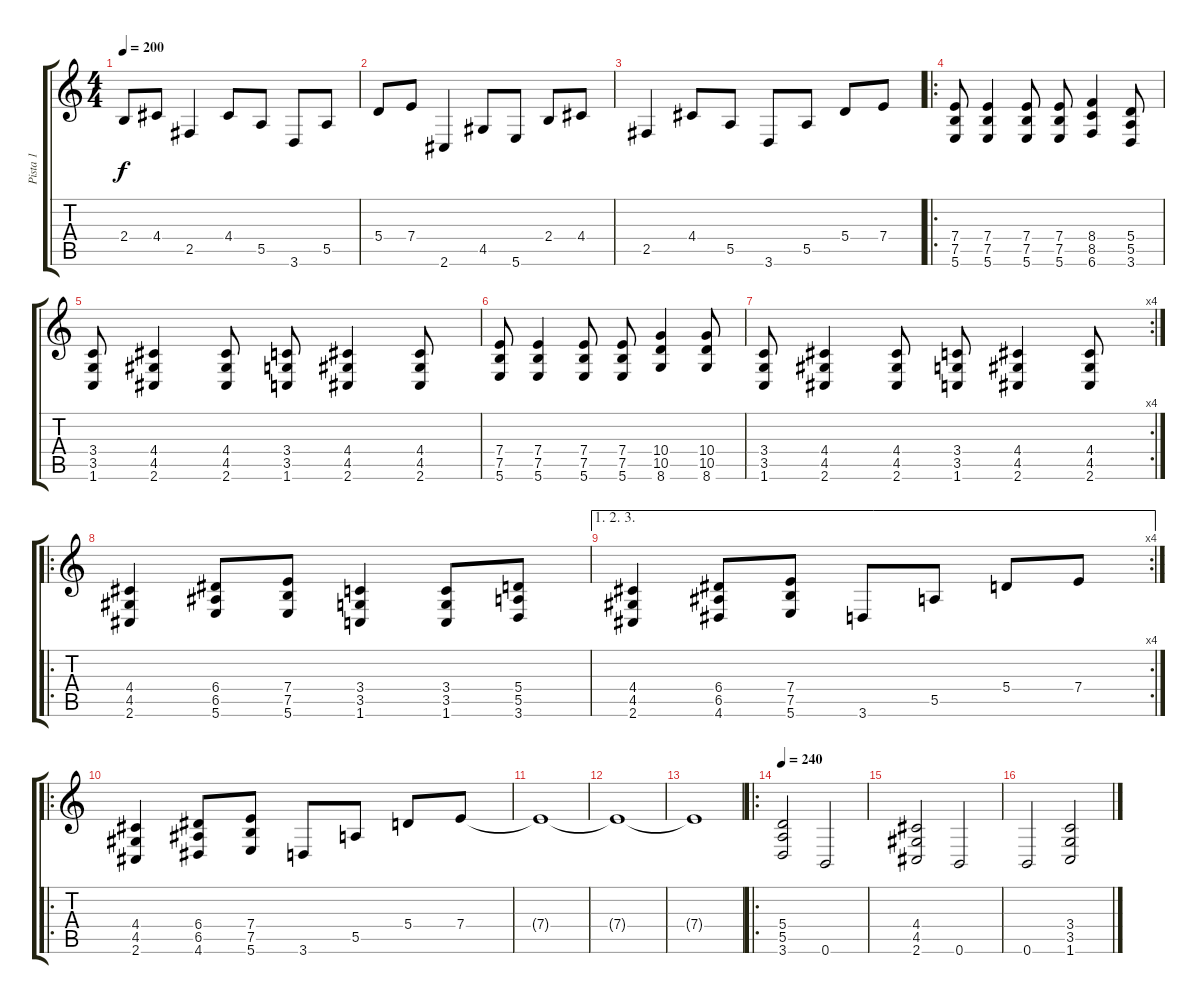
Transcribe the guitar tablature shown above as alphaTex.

\track ("Pista 1" "Pista 1") {instrument distortionguitar}
\staff {score tabs}
\tuning (B3 Gb3 D3 A2 E2 B1) {hide}
\ts (4 4)
\tempo 200
\clef g2
\ks c
2.4.8{dy f} 4.4.8 2.5.4 4.4.8 5.5.8 3.6.8 5.5.8 |
5.4.8 7.4.8 2.6.4 4.5.8 5.6.8 2.4.8 4.4.8 |
2.5.4 4.4.8 5.5.8 3.6.8 5.5.8 5.4.8 7.4.8 |
\ro
(7.4 7.5 5.6).8 (7.4 7.5 5.6).4 (7.4 7.5 5.6).8 (7.4 7.5 5.6).8 (8.4 8.5 6.6).4 (5.4 5.5 3.6).8 |
(3.4 3.5 1.6).8 (4.4 4.5 2.6).4 (4.4 4.5 2.6).8 (3.4 3.5 1.6).8 (4.4 4.5 2.6).4 (4.4 4.5 2.6).8 |
(7.4 7.5 5.6).8 (7.4 7.5 5.6).4 (7.4 7.5 5.6).8 (7.4 7.5 5.6).8 (10.4 10.5 8.6).4 (10.4 10.5 8.6).8 |
\rc 4
(3.4 3.5 1.6).8 (4.4 4.5 2.6).4 (4.4 4.5 2.6).8 (3.4 3.5 1.6).8 (4.4 4.5 2.6).4 (4.4 4.5 2.6).8 |
\ro
(4.4 4.5 2.6).4 (6.4 6.5 5.6).8 (7.4 7.5 5.6).8 (3.4 3.5 1.6).4 (3.4 3.5 1.6).8 (5.4 5.5 3.6).8 |
\ae (1 2 3)
\rc 4
(4.4 4.5 2.6).4 (6.4 6.5 4.6).8 (7.4 7.5 5.6).8 3.6.8 5.5.8 5.4.8 7.4.8 |
\ro
(4.4 4.5 2.6).4 (6.4 6.5 4.6).8 (7.4 7.5 5.6).8 3.6.8 5.5.8 5.4.8 7.4.8 |
7.4{t}.1 |
7.4{t}.1 |
7.4{t}.1 |
\ro
\tempo 240
(5.4 5.5 3.6).2 0.6.2 |
(4.4 4.5 2.6).2 0.6.2 |
0.6.2 (3.4 3.5 1.6).2
